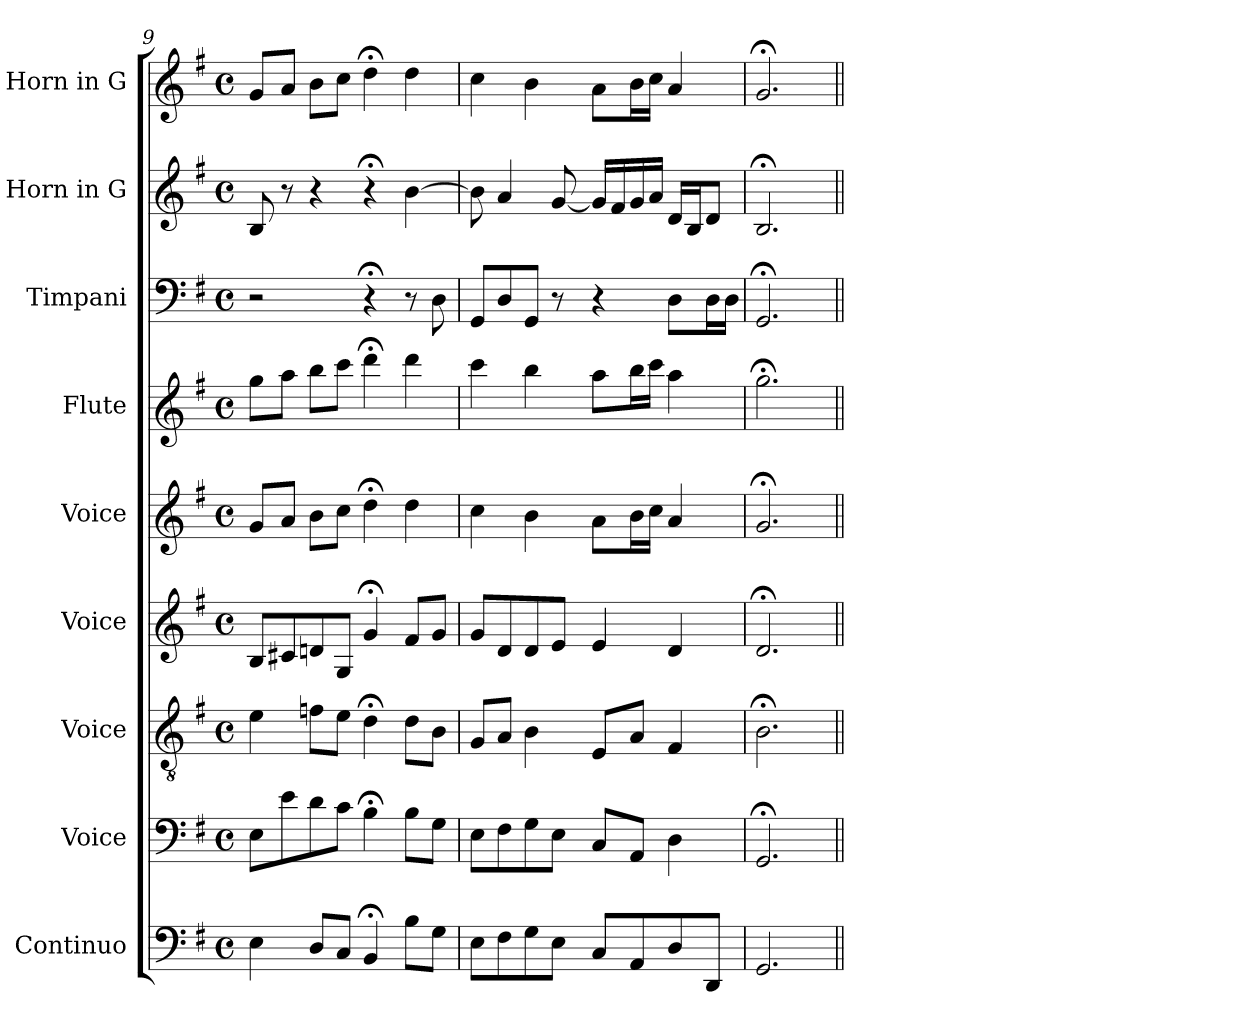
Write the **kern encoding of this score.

**kern	**kern	**kern	**kern	**kern	**kern	**kern	**kern	**kern
*part9	*part8	*part7	*part6	*part5	*part4	*part3	*part2	*part1
*staff9	*staff8	*staff7	*staff6	*staff5	*staff4	*staff3	*staff2	*staff1
*I"Continuo	*I"Voice	*I"Voice	*I"Voice	*I"Voice	*I"Flute	*I"Timpani	*I"Horn in G	*I"Horn in G
*I'Cont.	*I'V	*I'V	*I'V	*I'V	*I'Fl.	*I'Timp.	*	*
*clefF4	*clefF4	*clefGv2	*clefG2	*clefG2	*clefG2	*clefF4	*clefG2	*clefG2
*k[f#]	*k[f#]	*k[f#]	*k[f#]	*k[f#]	*k[f#]	*k[f#]	*k[f#]	*k[f#]
*M4/4	*M4/4	*M4/4	*M4/4	*M4/4	*M4/4	*M4/4	*M4/4	*M4/4
*met(c)	*met(c)	*met(c)	*met(c)	*met(c)	*met(c)	*met(c)	*met(c)	*met(c)
=9	=9	=9	=9	=9	=9	=9	=9	=9
4E	8EL	4e	8BL	8gL	8ggL	2r	8B	8gL
.	8e	.	8c#X	8aJ	8aaJ	.	8r	8aJ
8DL	8d	8fnL	8dn	8bL	8bbL	.	4r	8bL
8CJ	8cJ	8eJ	8GJ	8ccJ	8cccJ	.	.	8ccJ
4BB;<	4B;<	4d;<	4g;<	4dd;<	4ddd;<	4r;<	4r;<	4dd;<
8BL	8BL	8dL	8f#L	4dd	4ddd	8r	[4b	4dd
8GJ	8GJ	8BJ	8gJ	.	.	8D	.	.
=10	=10	=10	=10	=10	=10	=10	=10	=10
8EL	8EL	8GL	8gL	4cc	4ccc	8GGL	8b]	4cc
8F#	8F#	8AJ	8d	.	.	8D	4a	.
8G	8G	4B	8d	4b	4bb	8GGJ	.	4b
8EJ	8EJ	.	8eJ	.	.	8r	[8g	.
8CL	8CL	8EL	4e	8aL	8aaL	4r	16gLL]	8aL
.	.	.	.	.	.	.	16f#	.
8AA	8AAJ	8AJ	.	16bL	16bbL	.	16g	16bL
.	.	.	.	16ccJJ	16cccJJ	.	16aJJ	16ccJJ
8D	4D	4F#	4d	4a	4aa	8DL	16dLL	4a
.	.	.	.	.	.	.	16BJ	.
8DDJ	.	.	.	.	.	16DL	8dJ	.
.	.	.	.	.	.	16DJJ	.	.
=11	=11	=11	=11	=11	=11	=11	=11	=11
2.GG	2.GG;<	2.B;<	2.d;<	2.g;<	2.gg;<	2.GG;<	2.B;<	2.g;<
=||	=||	=||	=||	=||	=||	=||	=||	=||
*-	*-	*-	*-	*-	*-	*-	*-	*-
